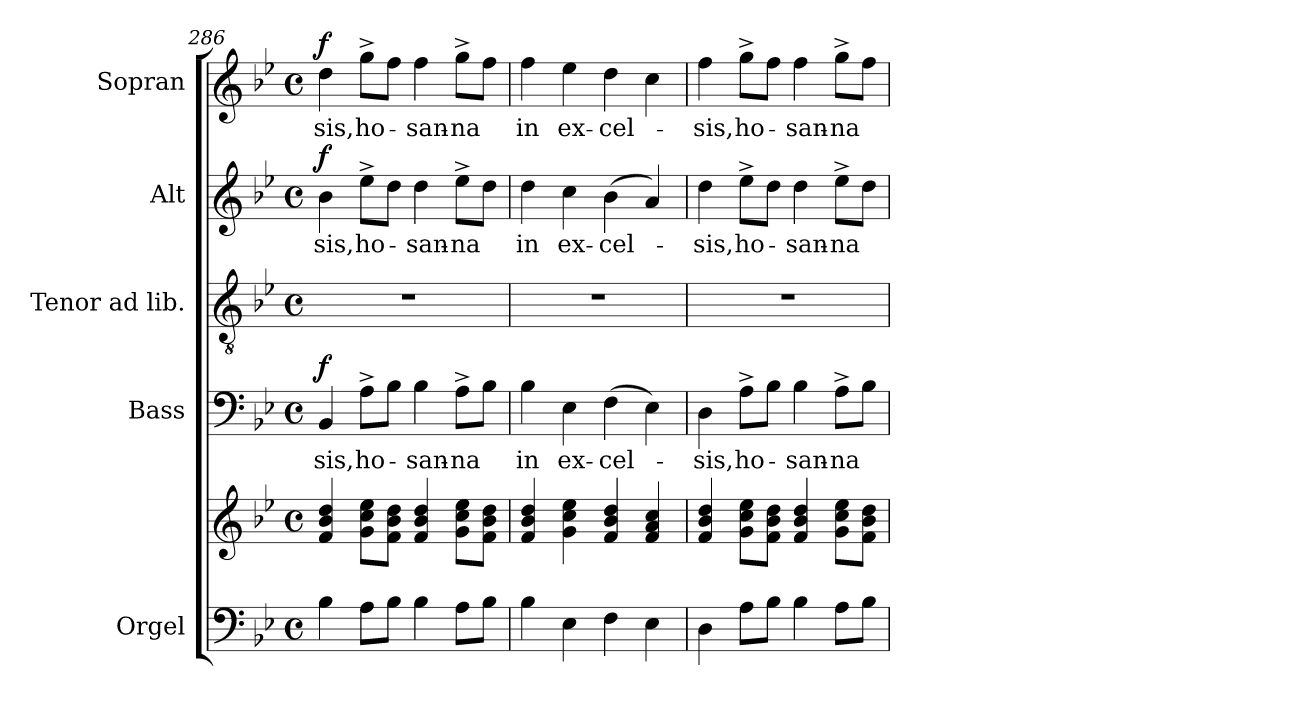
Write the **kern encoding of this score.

**kern	**kern	**kern	**text	**dynam	**kern	**kern	**text	**dynam	**kern	**text	**dynam
*part5	*part5	*part4	*part4	*part4	*part3	*part2	*part2	*part2	*part1	*part1	*part1
*staff6	*staff5	*staff4	*staff4	*staff4	*staff3	*staff2	*staff2	*staff2	*staff1	*staff1	*staff1
*I"Orgel	*	*I"Bass	*	*	*I"Tenor ad lib.	*I"Alt	*	*	*I"Sopran	*	*
*	*	*I'B.	*	*	*I'T.	*I'A.	*	*	*I'S.	*	*
*clefF4	*clefG2	*clefF4	*	*	*clefGv2	*clefG2	*	*	*clefG2	*	*
*k[b-e-]	*k[b-e-]	*k[b-e-]	*	*	*k[b-e-]	*k[b-e-]	*	*	*k[b-e-]	*	*
*B-:	*B-:	*B-:	*	*	*B-:	*B-:	*	*	*B-:	*	*
*M4/4	*M4/4	*M4/4	*	*	*M4/4	*M4/4	*	*	*M4/4	*	*
*met(c)	*met(c)	*met(c)	*	*	*met(c)	*met(c)	*	*	*met(c)	*	*
=286	=286	=286	=286	=286	=286	=286	=286	=286	=286	=286	=286
!	!	!	!LO:LY:b	!LO:DY:a	!	!	!LO:LY:b	!LO:DY:a	!	!LO:LY:b	!LO:DY:a
4B-\	4f/ 4b-/ 4dd/	4BB-/	-sis,	f	1r	4b-\	-sis,	f	4dd\	-sis,	f
!	!	!	!LO:LY:b	!	!	!	!LO:LY:b	!	!	!LO:LY:b	!
8A\L	8g\ 8cc\ 8ee-\L	8A^>\L	ho-	.	.	8ee-^>\L	ho-	.	8gg^>\L	ho-	.
8B-\J	8f\ 8b-\ 8dd\J	8B-\J	.	.	.	8dd\J	.	.	8ff\J	.	.
!	!	!	!LO:LY:b	!	!	!	!LO:LY:b	!	!	!LO:LY:b	!
4B-\	4f/ 4b-/ 4dd/	4B-\	-san-	.	.	4dd\	-san-	.	4ff\	-san-	.
!	!	!	!LO:LY:b	!	!	!	!LO:LY:b	!	!	!LO:LY:b	!
8A\L	8g\ 8cc\ 8ee-\L	8A^>\L	-na	.	.	8ee-^>\L	-na	.	8gg^>\L	-na	.
8B-\J	8f\ 8b-\ 8dd\J	8B-\J	.	.	.	8dd\J	.	.	8ff\J	.	.
!!LO:LB:g=z
=287	=287	=287	=287	=287	=287	=287	=287	=287	=287	=287	=287
!	!	!	!LO:LY:b	!	!	!	!LO:LY:b	!	!	!LO:LY:b	!
4B-\	4f/ 4b-/ 4dd/	4B-\	in	.	1r	4dd\	in	.	4ff\	in	.
!	!	!	!LO:LY:b	!	!	!	!LO:LY:b	!	!	!LO:LY:b	!
4E-\	4g\ 4cc\ 4ee-\	4E-\	ex-	.	.	4cc\	ex-	.	4ee-\	ex-	.
!	!	!	!LO:LY:b	!	!	!	!LO:LY:b	!	!	!LO:LY:b	!
4F\	4f/ 4b-/ 4dd/	(>4F\	-cel-	.	.	(>4b-\	-cel-	.	4dd\	-cel-	.
4E-\	4f/ 4a/ 4cc/	4E-\)	.	.	.	4a/)	.	.	4cc\	.	.
=288	=288	=288	=288	=288	=288	=288	=288	=288	=288	=288	=288
!	!	!	!LO:LY:b	!	!	!	!LO:LY:b	!	!	!LO:LY:b	!
4D\	4f/ 4b-/ 4dd/	4D\	-sis,	.	1r	4dd\	-sis,	.	4ff\	-sis,	.
!	!	!	!LO:LY:b	!	!	!	!LO:LY:b	!	!	!LO:LY:b	!
8A\L	8g\ 8cc\ 8ee-\L	8A^>\L	ho-	.	.	8ee-^>\L	ho-	.	8gg^>\L	ho-	.
8B-\J	8f\ 8b-\ 8dd\J	8B-\J	.	.	.	8dd\J	.	.	8ff\J	.	.
!	!	!	!LO:LY:b	!	!	!	!LO:LY:b	!	!	!LO:LY:b	!
4B-\	4f/ 4b-/ 4dd/	4B-\	-san-	.	.	4dd\	-san-	.	4ff\	-san-	.
!	!	!	!LO:LY:b	!	!	!	!LO:LY:b	!	!	!LO:LY:b	!
8A\L	8g\ 8cc\ 8ee-\L	8A^>\L	-na	.	.	8ee-^>\L	-na	.	8gg^>\L	-na	.
8B-\J	8f\ 8b-\ 8dd\J	8B-\J	.	.	.	8dd\J	.	.	8ff\J	.	.
=	=	=	=	=	=	=	=	=	=	=	=
*-	*-	*-	*-	*-	*-	*-	*-	*-	*-	*-	*-
